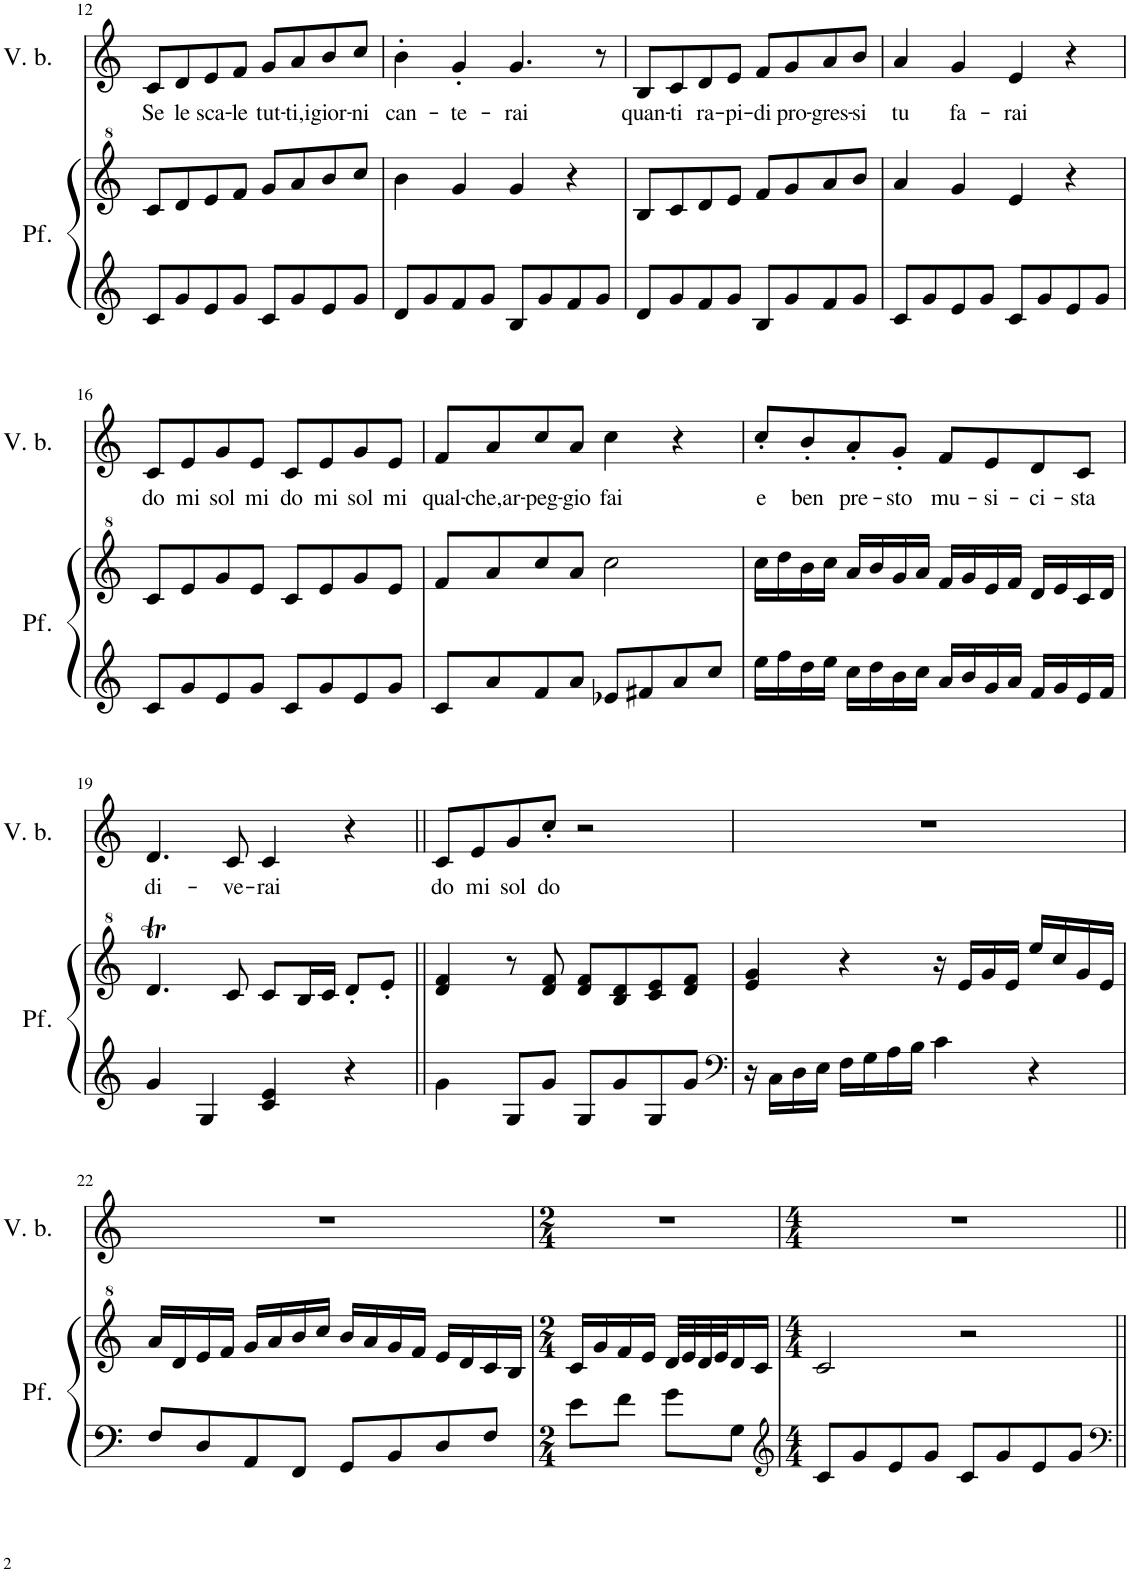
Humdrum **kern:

**kern	**kern	**kern	**text
*part2	*part2	*part1	*part1
*staff3	*staff2	*staff1	*staff1
*I"Piano	*	*I"Voce bianca	*
*	*	*I'V. b.	*
!!LO:PB:g=z
*clefG2	*clefG^2	*clefG2	*
*k[]	*k[]	*k[]	*
*M4/4	*M4/4	*M4/4	*
=12	=12	=12	=12
!	!	!	!LO:LY:b
8c/L	8cc/L	8c/L	Se
!	!	!	!LO:LY:b
8g/	8dd/	8d/	le
!	!	!	!LO:LY:b
8e/	8ee/	8e/	sca-
!	!	!	!LO:LY:b
8g/J	8ff/J	8f/J	-le
!	!	!	!LO:LY:b
8c/L	8gg/L	8g/L	tut-
!	!	!	!LO:LY:b
8g/	8aa/	8a/	-ti,i
!	!	!	!LO:LY:b
8e/	8bb/	8b/	gior-
!	!	!	!LO:LY:b
8g/J	8ccc/J	8cc/J	-ni
=13	=13	=13	=13
!	!	!	!LO:LY:b
8d/L	4bb\	4b'\	can-
8g/	.	.	.
!	!	!	!LO:LY:b
8f/	4gg/	4g'/	-te-
8g/J	.	.	.
!	!	!	!LO:LY:b
8B/L	4gg/	4.g/	-rai
8g/	.	.	.
8f/	4r	.	.
8g/J	.	8r	.
=14	=14	=14	=14
!	!	!	!LO:LY:b
8d/L	8b/L	8B/L	quan-
!	!	!	!LO:LY:b
8g/	8cc/	8c/	-ti
!	!	!	!LO:LY:b
8f/	8dd/	8d/	ra-
!	!	!	!LO:LY:b
8g/J	8ee/J	8e/J	-pi-
!	!	!	!LO:LY:b
8B/L	8ff/L	8f/L	-di
!	!	!	!LO:LY:b
8g/	8gg/	8g/	pro-
!	!	!	!LO:LY:b
8f/	8aa/	8a/	-gres-
!	!	!	!LO:LY:b
8g/J	8bb/J	8b/J	-si
=15	=15	=15	=15
!	!	!	!LO:LY:b
8c/L	4aa/	4a/	tu
8g/	.	.	.
!	!	!	!LO:LY:b
8e/	4gg/	4g/	fa-
8g/J	.	.	.
!	!	!	!LO:LY:b
8c/L	4ee/	4e/	-rai
8g/	.	.	.
8e/	4r	4r	.
8g/J	.	.	.
!!LO:LB:g=z
=16	=16	=16	=16
!	!	!	!LO:LY:b
8c/L	8cc/L	8c/L	do
!	!	!	!LO:LY:b
8g/	8ee/	8e/	mi
!	!	!	!LO:LY:b
8e/	8gg/	8g/	sol
!	!	!	!LO:LY:b
8g/J	8ee/J	8e/J	mi
!	!	!	!LO:LY:b
8c/L	8cc/L	8c/L	do
!	!	!	!LO:LY:b
8g/	8ee/	8e/	mi
!	!	!	!LO:LY:b
8e/	8gg/	8g/	sol
!	!	!	!LO:LY:b
8g/J	8ee/J	8e/J	mi
=17	=17	=17	=17
!	!	!	!LO:LY:b
8c/L	8ff/L	8f/L	qual-
!	!	!	!LO:LY:b
8a/	8aa/	8a/	-che,ar-
!	!	!	!LO:LY:b
8f/	8ccc/	8cc/	-peg-
!	!	!	!LO:LY:b
8a/J	8aa/J	8a/J	-gio
!	!	!	!LO:LY:b
8e-X/L	2ccc\	4cc\	fai
8f#X/	.	.	.
8a/	.	4r	.
8cc/J	.	.	.
=18	=18	=18	=18
!	!	!	!LO:LY:b
16ee\LL	16ccc\LL	8cc'/L	e
16ff\	16ddd\	.	.
!	!	!	!LO:LY:b
16dd\	16bb\	8b'/	ben
16ee\JJ	16ccc\JJ	.	.
!	!	!	!LO:LY:b
16cc\LL	16aa/LL	8a'/	pre-
16dd\	16bb/	.	.
!	!	!	!LO:LY:b
16b\	16gg/	8g'/J	-sto
16cc\JJ	16aa/JJ	.	.
!	!	!	!LO:LY:b
16a/LL	16ff/LL	8f/L	mu-
16b/	16gg/	.	.
!	!	!	!LO:LY:b
16g/	16ee/	8e/	-si-
16a/JJ	16ff/JJ	.	.
!	!	!	!LO:LY:b
16f/LL	16dd/LL	8d/	-ci-
16g/	16ee/	.	.
!	!	!	!LO:LY:b
16e/	16cc/	8c/J	-sta
16f/JJ	16dd/JJ	.	.
!!LO:LB:g=z
=19	=19	=19	=19
!	!	!	!LO:LY:b
4g/	4.ddT/	4.d/	di-
4G/	.	.	.
!	!	!	!LO:LY:b
.	8cc/	8c/	-ve-
!	!	!	!LO:LY:b
4c/ 4e/	8cc/L	4c/	-rai
.	16b/L	.	.
.	16cc/JJ	.	.
4r	8dd'/L	4r	.
.	8ee'/J	.	.
=20||	=20||	=20||	=20||
!	!	!	!LO:LY:b
4g\	4dd/ 4ff/	8c/L	do
!	!	!	!LO:LY:b
.	.	8e/	mi
!	!	!	!LO:LY:b
8G/L	8r	8g/	sol
!	!	!	!LO:LY:b
8g/J	8dd/ 8ff/	8cc'/J	do
8G/L	8dd/ 8ff/L	2r	.
8g/	8b/ 8dd/	.	.
8G/	8cc/ 8ee/	.	.
8g/J	8dd/ 8ff/J	.	.
=21	=21	=21	=21
*clefF4	*	*	*
16r	4ee/ 4gg/	1r	.
16C\LL	.	.	.
16D\	.	.	.
16E\JJ	.	.	.
16F\LL	4r	.	.
16G\	.	.	.
16A\	.	.	.
16B\JJ	.	.	.
4c\	16r	.	.
.	16ee/LL	.	.
.	16gg/	.	.
.	16ee/JJ	.	.
4r	16eee/LL	.	.
.	16ccc/	.	.
.	16gg/	.	.
.	16ee/JJ	.	.
!!LO:LB:g=z
=22	=22	=22	=22
8F/L	16aa/LL	1r	.
.	16dd/	.	.
8D/	16ee/	.	.
.	16ff/JJ	.	.
8AA/	16gg/LL	.	.
.	16aa/	.	.
8FF/J	16bb/	.	.
.	16ccc/JJ	.	.
8GG/L	16bb/LL	.	.
.	16aa/	.	.
8BB/	16gg/	.	.
.	16ff/JJ	.	.
8D/	16ee/LL	.	.
.	16dd/	.	.
8F/J	16cc/	.	.
.	16b/JJ	.	.
=23	=23	=23	=23
*M2/4	*M2/4	*M2/4	*
8e\L	16cc/LL	2r	.
.	16gg/	.	.
8f\J	16ff/	.	.
.	16ee/JJ	.	.
8g\L	32dd/LLL	.	.
.	32ee/	.	.
.	32dd/	.	.
.	32ee/J	.	.
8G\J	16dd/	.	.
.	16cc/JJ	.	.
=24	=24	=24	=24
*clefG2	*	*	*
*M4/4	*M4/4	*M4/4	*
8c/L	2cc/	1r	.
8g/	.	.	.
8e/	.	.	.
8g/J	.	.	.
8c/L	2r	.	.
8g/	.	.	.
8e/	.	.	.
8g/J	.	.	.
=||	=||	=||	=||
*-	*-	*-	*-
